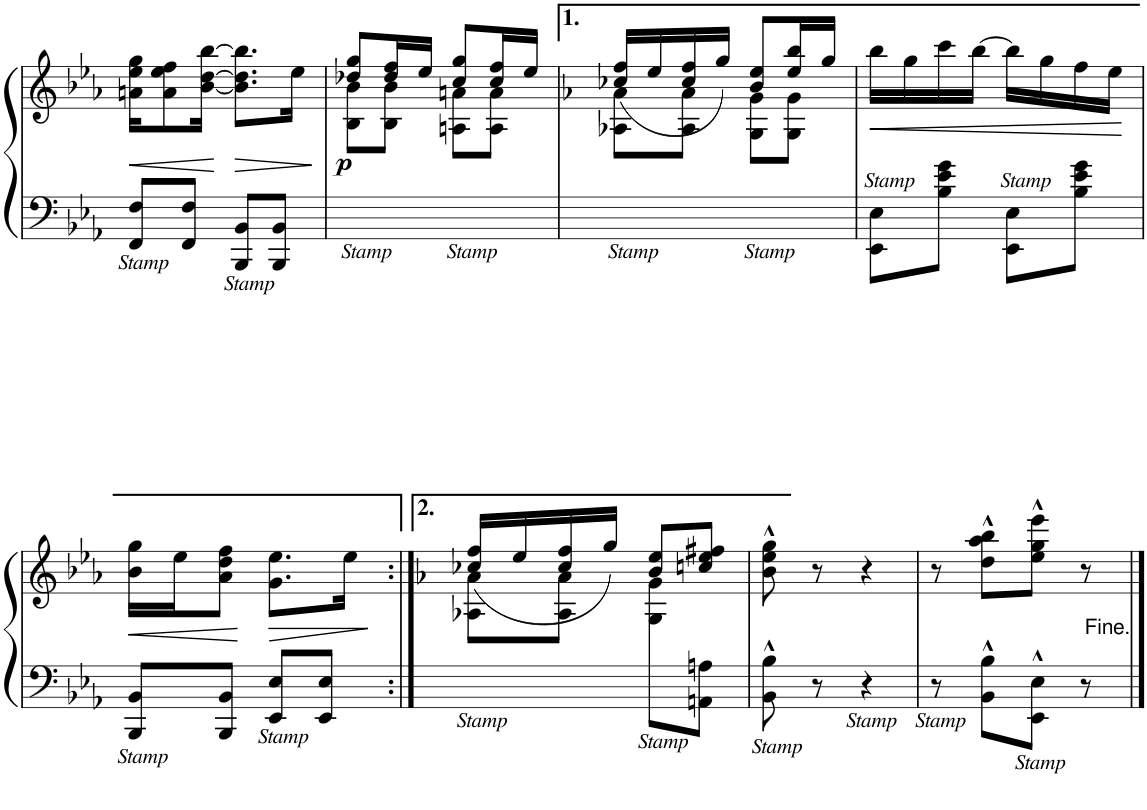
**kern	**kern	**dynam
*part1	*part1	*part1
*staff2	*staff1	*staff1/2
*I"Piano	*	*
*I'Pno.	*	*
!!LO:PB:g=z
*clefF4	*clefG2	*
*k[b-e-a-]	*k[b-e-a-]	*
*E-:	*E-:	*
*M2/4	*M2/4	*
=76	=76	=76
!LO:TX:b:i:t=Stamp	!	!
!	!	!LO:HP:b
8FF/ 8F/L	16an\ 16ee-\ 16gg\KL	<
.	8a\ 8ee-\ 8ff\	.
8FF/ 8F/J	.	.
.	[16b-\ [16dd\ [16bb-\Jk	.
!LO:TX:b:i:t=Stamp	!	!
!	!	!LO:HP:n=1:b
8BBB-/ 8BB-/L	8.b-\] 8.dd\] 8.bb-\]L	[ >
8BBB-/ 8BB-/J	.	.
.	16ee-\Jk	.
.	.	]
=77	=77	=77
*	*^	*
!LO:TX:b:i:t=Stamp	!	!	!
!	!	!	!LO:DY:b
4ryy	8dd-X/ 8gg/L	8B-\ 8b-\L	p
.	16dd-/ 16ff/L	8B-\ 8b-\J	.
.	16ee-/JJ	.	.
!LO:TX:b:i:t=Stamp	!	!	!
4ryy	8cc/ 8gg/L	8An\ 8an\L	.
.	16cc/ 16ff/L	8A\ 8a\J	.
.	16ee-/JJ	.	.
=78	=78	=78	=78
!LO:TX:b:i:t=Stamp	!	!	!
4ryy	(16cc-X/ 16ff/LL	8A-X\ 8a-X\L	.
.	16ee-/	.	.
.	16cc-/ 16ff/	8A-\ 8a-\J	.
.	16gg/JJ)	.	.
!LO:TX:b:i:t=Stamp	!	!	!
4ryy	8b-/ 8ee-/L	8G\ 8g\L	.
.	16ee-/ 16bb-/L	8G\ 8g\J	.
.	16gg/JJ	.	.
*	*v	*v	*
=79	=79	=79
!LO:TX:a:i:t=Stamp	!	!
!	!	!LO:HP:b
8EE-\ 8E-\L	16bb-\LL	<
.	16gg\	.
8B-\ 8e-\ 8g\J	16ccc\	.
.	[16bb-\JJ	.
!LO:TX:a:i:t=Stamp	!	!
8EE-\ 8E-\L	16bb-\LL]	.
.	16gg\	.
8B-\ 8e-\ 8g\J	16ff\	.
.	16ee-\JJ	.
.	.	[
!!LO:LB:g=z
=80	=80	=80
!LO:TX:b:i:t=Stamp	!	!
!	!	!LO:HP:b
8BBB-/ 8BB-/L	16b-\ 16gg\LL	<
.	16ee-\J	.
8BBB-/ 8BB-/J	8a-\ 8dd\ 8ff\J	.
!LO:TX:b:i:t=Stamp	!	!
!	!	!LO:HP:n=1:b
8EE-/ 8E-/L	8.g\ 8.ee-\L	[ >
8EE-/ 8E-/J	.	.
.	16ee-\Jk	.
.	.	]
=81:|!	=81:|!	=81:|!
*	*^	*
!LO:TX:b:i:t=Stamp	!	!	!
4ryy	(16cc-X/ 16ff/LL	8A-X\ 8a-X\L	.
.	16ee-/	.	.
.	16cc-/ 16ff/	8A-\ 8a-\J	.
.	16gg/JJ)	.	.
!LO:TX:b:i:t=Stamp	!	!	!
8ryy	8b-/ 8ee-/L	8G\ 8g\L	.
8AAn\ 8An\J	8ccn/ 8ee-/ 8ff#X/J	8ryy	.
=82	=82	=82	=82
!LO:TX:b:i:t=Stamp	!	!	!
*	*v	*v	*
8BB-\^^ 8B-\^^	8b-\^^ 8ee-\^^ 8gg\^^	.
8r	8r	.
!LO:TX:b:i:t=Stamp	!	!
4r	4r	.
=83	=83	=83
!LO:TX:b:i:t=Stamp	!	!
8r	8r	.
8BB-\^^ 8B-\^^L	8dd\^^ 8aa-\^^ 8bb-\^^L	.
!LO:TX:b:i:t=Stamp	!	!
8EE-\^^ 8E-\^^J	8ee-\^^ 8gg\^^ 8eee-\^^J	.
8r	8r	.
!	!LO:TX:b:t=<font face="FreeSans"/>Fine.	!
!LO:TX:b:t=<font face="FreeSans"/>Fine.	!	!
==	==	==
*-	*-	*-
